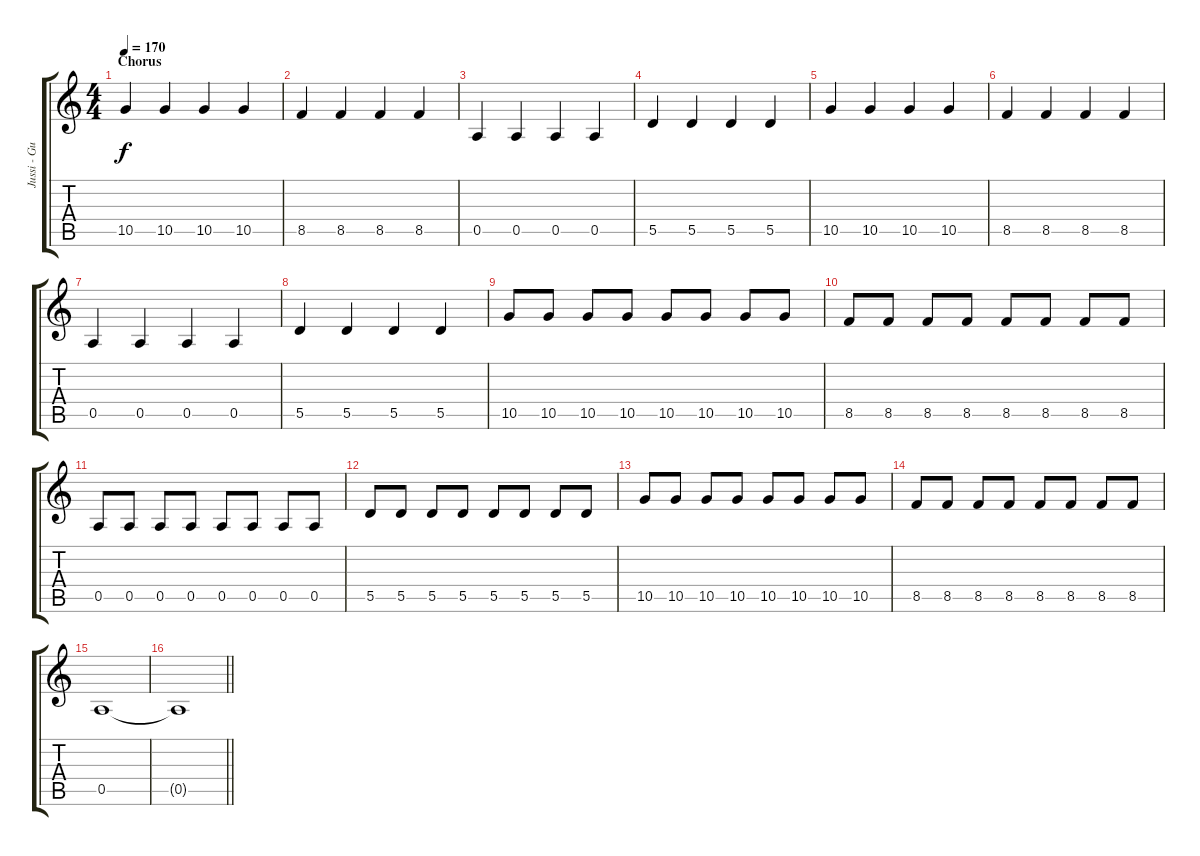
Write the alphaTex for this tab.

\track ("Jussi - Guitar" "Jussi - Gu") {instrument overdrivenguitar}
\staff {score tabs}
\tuning (E4 B3 G3 D3 A2 D2) {hide}
\ts (4 4)
\section ("" "Chorus")
\tempo 170
\clef g2
\ks c
10.5.4{dy f} 10.5.4 10.5.4 10.5.4 |
8.5.4 8.5.4 8.5.4 8.5.4 |
0.5.4 0.5.4 0.5.4 0.5.4 |
5.5.4 5.5.4 5.5.4 5.5.4 |
10.5.4 10.5.4 10.5.4 10.5.4 |
8.5.4 8.5.4 8.5.4 8.5.4 |
0.5.4 0.5.4 0.5.4 0.5.4 |
5.5.4 5.5.4 5.5.4 5.5.4 |
10.5.8 10.5.8 10.5.8 10.5.8 10.5.8 10.5.8 10.5.8 10.5.8 |
8.5.8 8.5.8 8.5.8 8.5.8 8.5.8 8.5.8 8.5.8 8.5.8 |
0.5.8 0.5.8 0.5.8 0.5.8 0.5.8 0.5.8 0.5.8 0.5.8 |
5.5.8 5.5.8 5.5.8 5.5.8 5.5.8 5.5.8 5.5.8 5.5.8 |
10.5.8 10.5.8 10.5.8 10.5.8 10.5.8 10.5.8 10.5.8 10.5.8 |
8.5.8 8.5.8 8.5.8 8.5.8 8.5.8 8.5.8 8.5.8 8.5.8 |
0.5.1 |
\barLineRight lightlight
0.5{t}.1
